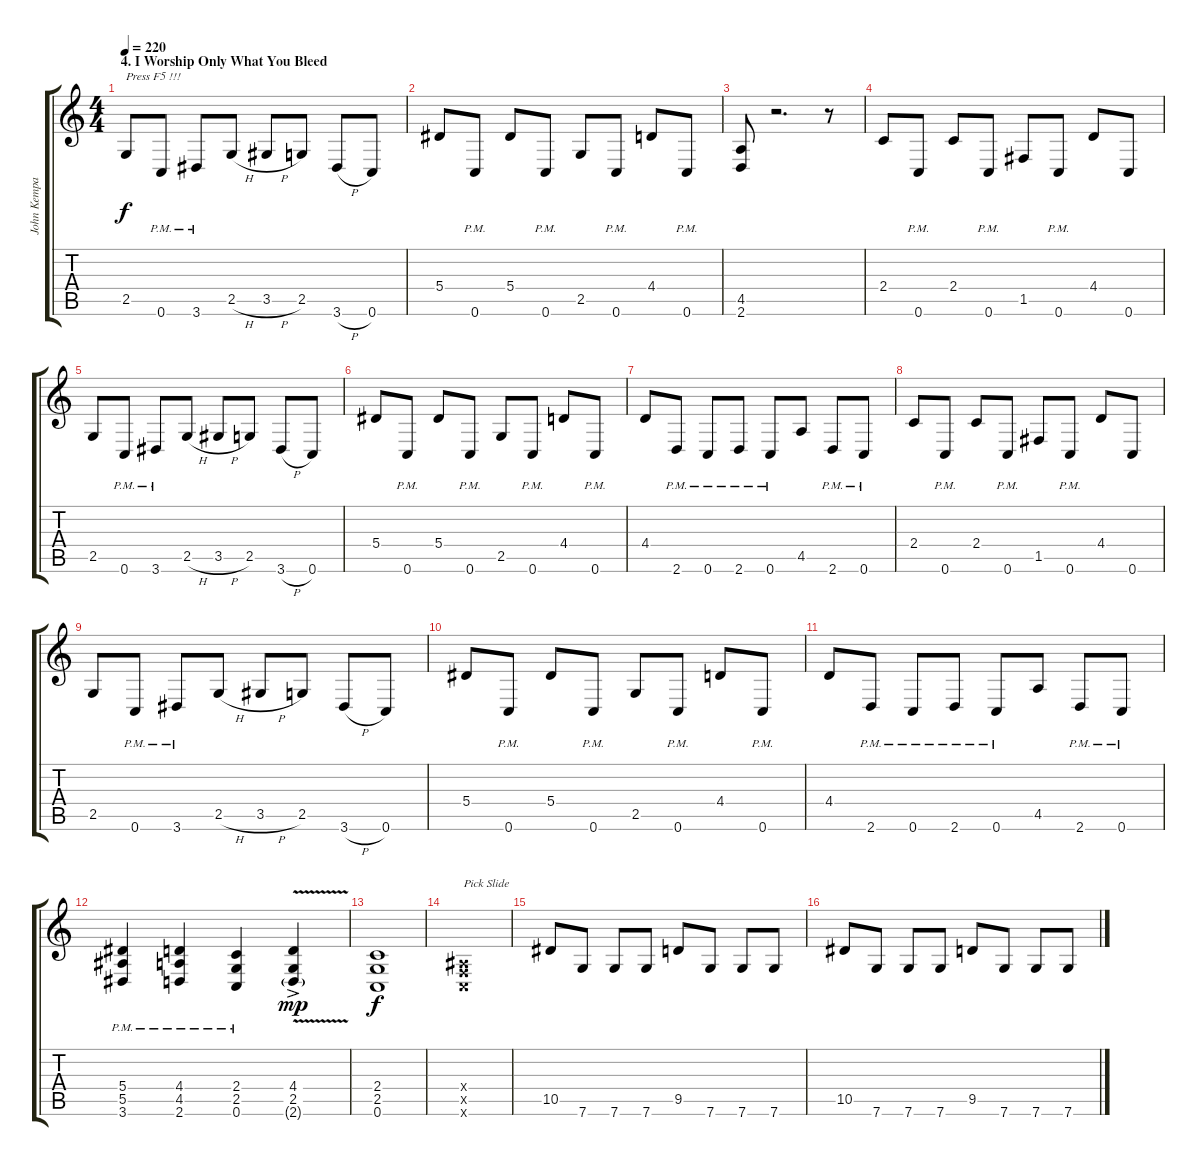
\track ("John Kempainen (Rhythm Guitar)" "John Kempa") {instrument distortionguitar}
\staff {score tabs}
\tuning (C4 G3 Eb3 Bb2 F2 C2) {hide}
\ts (4 4)
\section ("" "4. I Worship Only What You Bleed")
\tempo 220
\clef g2
\ks c
2.5.8{txt "Press F5 !!!" dy f} 0.6{pm}.8 3.6{pm}.8 2.5{h}.8 3.5{h}.8 2.5.8 3.6{h}.8 0.6.8 |
5.4.8 0.6{pm}.8 5.4.8 0.6{pm}.8 2.5.8 0.6{pm}.8 4.4.8 0.6{pm}.8 |
(4.5 2.6).8 r.2{d} r.8 |
2.4.8 0.6{pm}.8 2.4.8 0.6{pm}.8 1.5.8 0.6{pm}.8 4.4.8 0.6.8 |
2.5.8 0.6{pm}.8 3.6{pm}.8 2.5{h}.8 3.5{h}.8 2.5.8 3.6{h}.8 0.6.8 |
5.4.8 0.6{pm}.8 5.4.8 0.6{pm}.8 2.5.8 0.6{pm}.8 4.4.8 0.6{pm}.8 |
4.4.8 2.6{pm}.8 0.6{pm}.8 2.6{pm}.8 0.6{pm}.8 4.5.8 2.6{pm}.8 0.6{pm}.8 |
2.4.8 0.6{pm}.8 2.4.8 0.6{pm}.8 1.5.8 0.6{pm}.8 4.4.8 0.6.8 |
2.5.8 0.6{pm}.8 3.6{pm}.8 2.5{h}.8 3.5{h}.8 2.5.8 3.6{h}.8 0.6.8 |
5.4.8 0.6{pm}.8 5.4.8 0.6{pm}.8 2.5.8 0.6{pm}.8 4.4.8 0.6{pm}.8 |
4.4.8 2.6{pm}.8 0.6{pm}.8 2.6{pm}.8 0.6{pm}.8 4.5.8 2.6{pm}.8 0.6{pm}.8 |
(5.4{pm} 5.5{pm} 3.6{pm}).4 (4.4{pm} 4.5{pm} 2.6{pm}).4 (2.4{pm} 2.5{pm} 0.6{pm}).4 (4.4{v ac} 2.5 2.6{g}).4{dy mp} |
(2.4 2.5 0.6).1{dy f} |
(0.4{x} 0.5{x} 0.6{x}).1{txt "Pick Slide"} |
10.5.8 7.6.8 7.6.8 7.6.8 9.5.8 7.6.8 7.6.8 7.6.8 |
10.5.8 7.6.8 7.6.8 7.6.8 9.5.8 7.6.8 7.6.8 7.6.8
